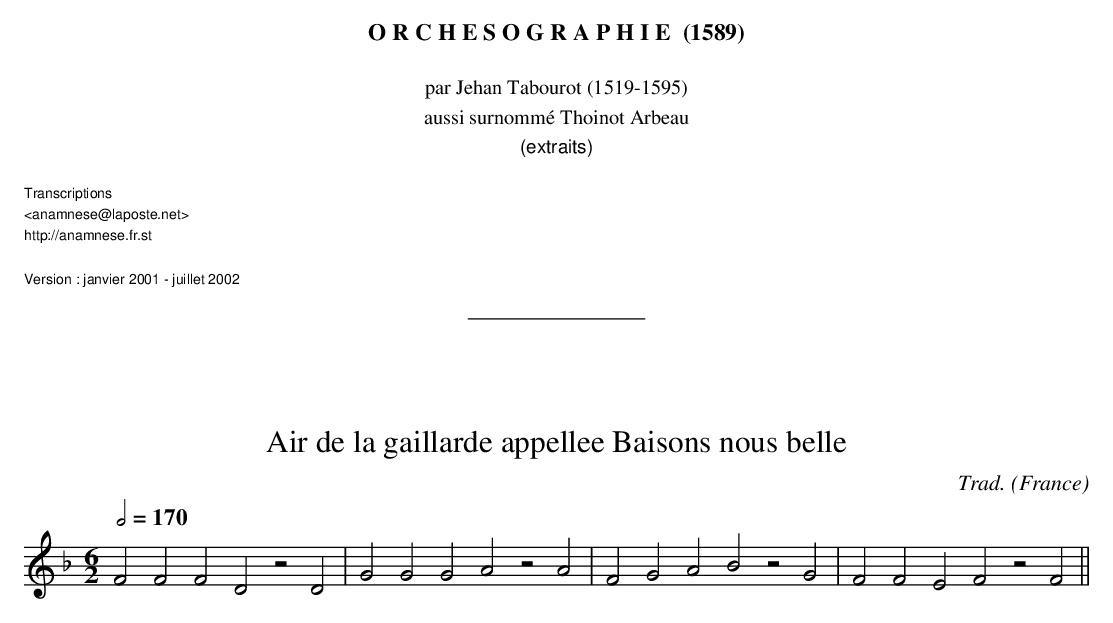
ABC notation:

X:1
T:Air de la gaillarde appellee Baisons nous belle
C:Trad.
O:France
M:6/2
L:1/2
Q:1/2=170
K:F
F F F D z D | G G G A z A | F G A B z G | F F E F z F ||
